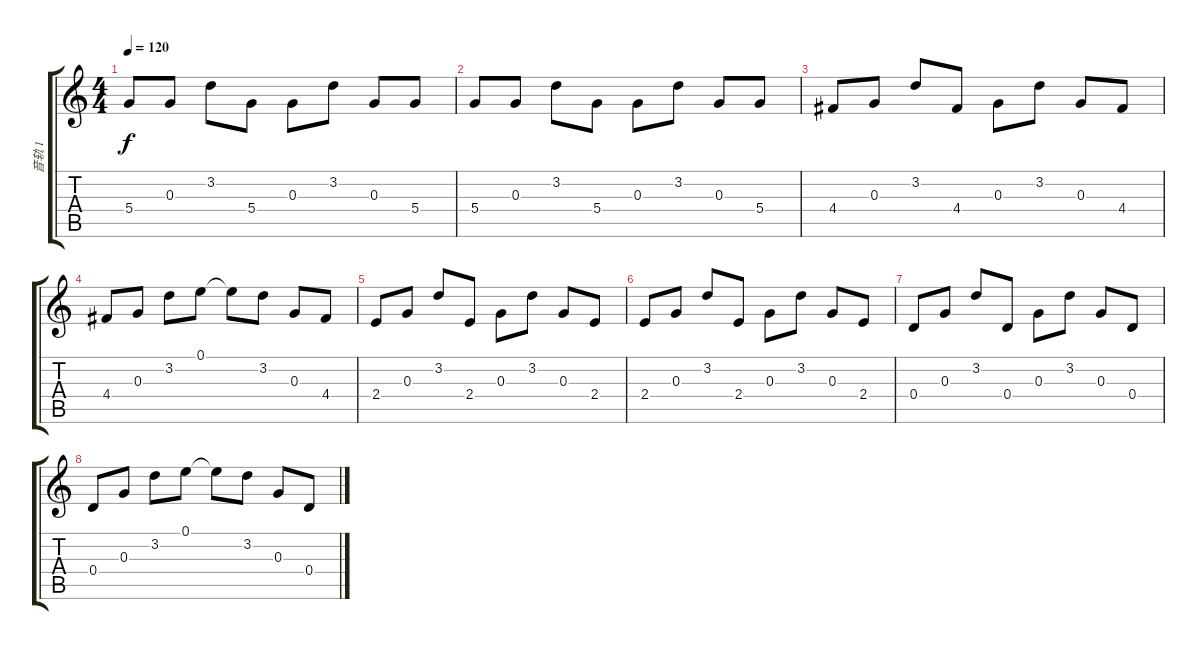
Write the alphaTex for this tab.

\track ("音轨 1" "音轨 1") {instrument acousticguitarsteel}
\staff {score tabs}
\tuning (E4 B3 G3 D3 A2 E2) {hide}
\ts (4 4)
\tempo 120
\clef g2
\ks c
5.4.8{dy f} 0.3.8 3.2.8 5.4.8 0.3.8 3.2.8 0.3.8 5.4.8 |
5.4.8 0.3.8 3.2.8 5.4.8 0.3.8 3.2.8 0.3.8 5.4.8 |
4.4.8 0.3.8 3.2.8 4.4.8 0.3.8 3.2.8 0.3.8 4.4.8 |
4.4.8 0.3.8 3.2.8 0.1.8 0.1{t}.8 3.2.8 0.3.8 4.4.8 |
2.4.8 0.3.8 3.2.8 2.4.8 0.3.8 3.2.8 0.3.8 2.4.8 |
2.4.8 0.3.8 3.2.8 2.4.8 0.3.8 3.2.8 0.3.8 2.4.8 |
0.4.8 0.3.8 3.2.8 0.4.8 0.3.8 3.2.8 0.3.8 0.4.8 |
0.4.8 0.3.8 3.2.8 0.1.8 0.1{t}.8 3.2.8{txt ""} 0.3.8 0.4.8
